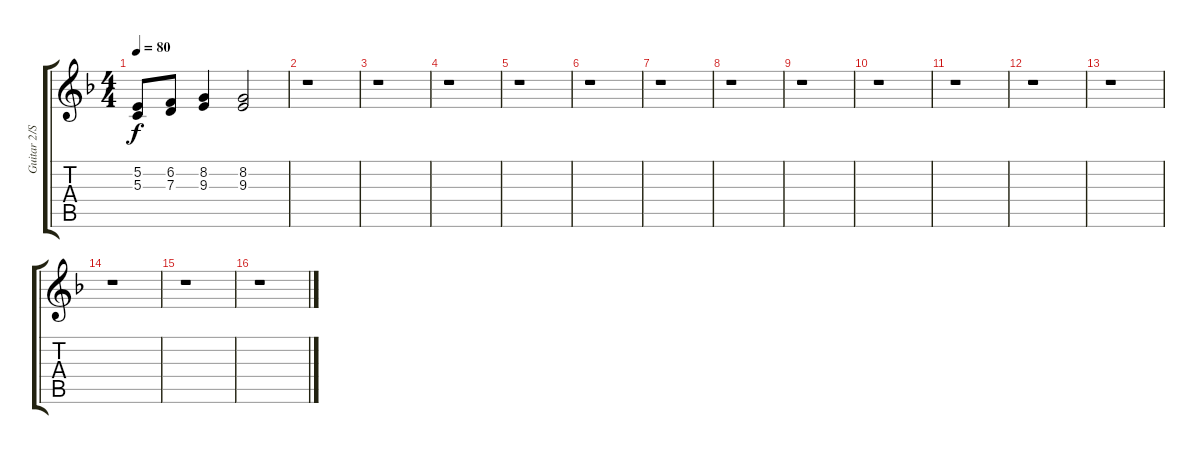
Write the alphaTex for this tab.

\track ("Guitar 2/Strings" "Guitar 2/S") {instrument stringensemble1}
\staff {score tabs}
\tuning (E4 B3 G3 D3 A2 E2) {hide}
\ts (4 4)
\tempo 80
\clef g2
\ks f
(5.2 5.3).8{dy f} (6.2 7.3).8 (8.2 9.3).4 (8.2 9.3).2 |
r.1 |
r.1 |
r.1 |
r.1 |
r.1 |
r.1 |
r.1 |
r.1 |
r.1 |
r.1 |
r.1 |
r.1 |
r.1 |
r.1 |
r.1
